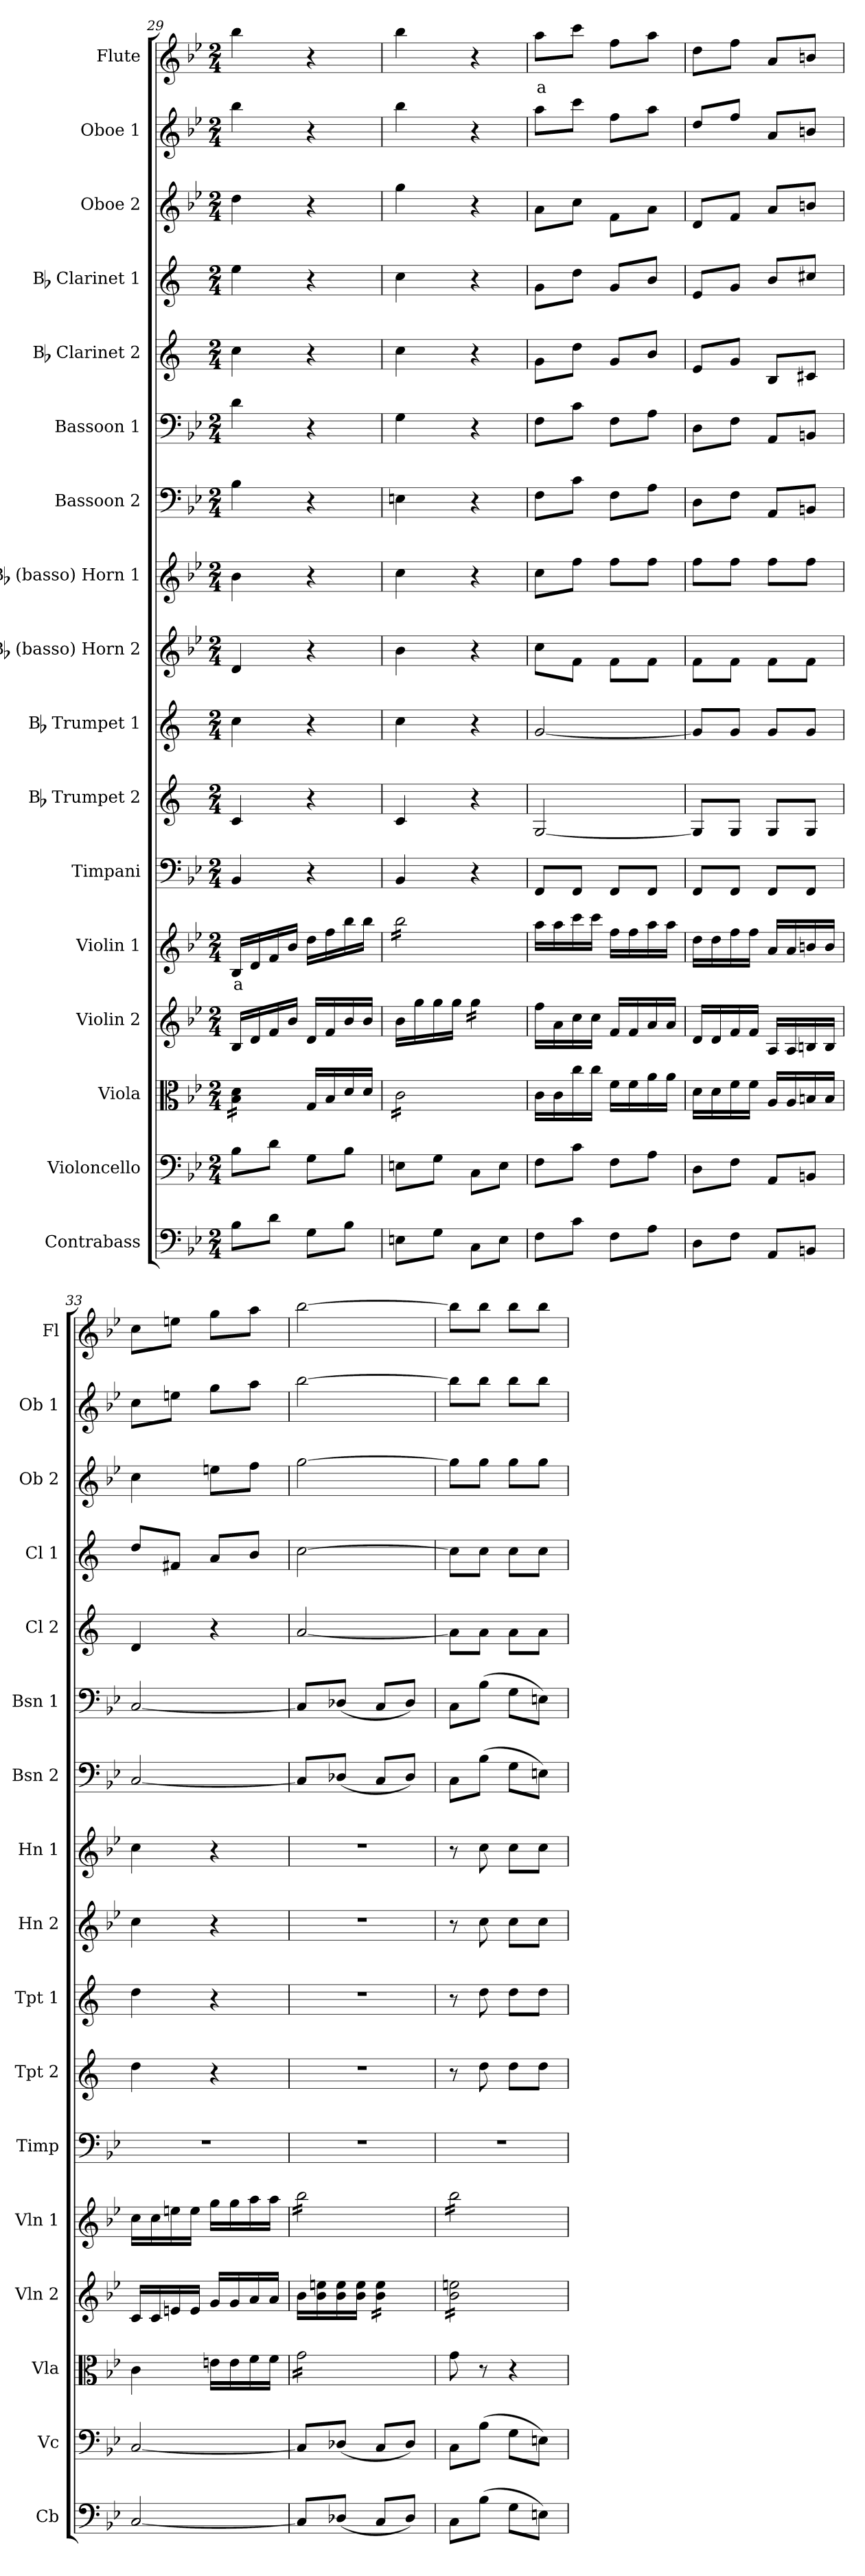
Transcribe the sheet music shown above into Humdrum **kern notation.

**kern	**kern	**kern	**kern	**kern	**text	**kern	**kern	**kern	**kern	**kern	**kern	**kern	**kern	**kern	**kern	**kern	**kern	**text
*part17	*part16	*part15	*part14	*part13	*part13	*part12	*part11	*part10	*part9	*part8	*part7	*part6	*part5	*part4	*part3	*part2	*part1	*part1
*staff17	*staff16	*staff15	*staff14	*staff13	*staff13	*staff12	*staff11	*staff10	*staff9	*staff8	*staff7	*staff6	*staff5	*staff4	*staff3	*staff2	*staff1	*staff1
*I"Contrabass	*I"Violoncello	*I"Viola	*I"Violin 2	*I"Violin 1	*	*I"Timpani	*I"Bb Trumpet 2	*I"Bb Trumpet 1	*I"Bb (basso) Horn 2	*I"Bb (basso) Horn 1	*I"Bassoon 2	*I"Bassoon 1	*I"Bb Clarinet 2	*I"Bb Clarinet 1	*I"Oboe 2	*I"Oboe 1	*I"Flute	*
*I'Cb	*I'Vc	*I'Vla	*I'Vln 2	*I'Vln 1	*	*I'Timp	*I'Tpt 2	*I'Tpt 1	*I'Hn 2	*I'Hn 1	*I'Bsn 2	*I'Bsn 1	*I'Cl 2	*I'Cl 1	*I'Ob 2	*I'Ob 1	*I'Fl	*
!!LO:PB:g=z
*clefF4	*clefF4	*clefC3	*clefG2	*clefG2	*	*clefF4	*clefG2	*clefG2	*clefG2	*clefG2	*clefF4	*clefF4	*clefG2	*clefG2	*clefG2	*clefG2	*clefG2	*
*ITrd7c12	*	*	*	*	*	*	*ITrd1c2	*ITrd1c2	*ITrd8c14	*ITrd8c14	*	*	*ITrd1c2	*ITrd1c2	*	*	*	*
*k[b-e-]	*k[b-e-]	*k[b-e-]	*k[b-e-]	*k[b-e-]	*	*k[b-e-]	*k[b-e-]	*k[b-e-]	*k[b-e-]	*k[b-e-]	*k[b-e-]	*k[b-e-]	*k[b-e-]	*k[b-e-]	*k[b-e-]	*k[b-e-]	*k[b-e-]	*
*M2/4	*M2/4	*M2/4	*M2/4	*M2/4	*	*M2/4	*M2/4	*M2/4	*M2/4	*M2/4	*M2/4	*M2/4	*M2/4	*M2/4	*M2/4	*M2/4	*M2/4	*
=29	=29	=29	=29	=29	=29	=29	=29	=29	=29	=29	=29	=29	=29	=29	=29	=29	=29	=29
!	!	!	!	!	!LO:LY:b:color=#FF0000	!	!	!	!	!	!	!	!	!	!	!	!	!
*	*	*tremolo	*	*	*	*	*	*	*	*	*	*	*	*	*	*	*	*
8BB-\L	8B-\L	16B-\ 16d\LL	16B-/LL	16B-/LL	a	4BB-/	4B-/	4b-\	4D/	4B-\	4B-\	4d\	4b-\	4dd\	4dd\	4bb-\	4bb-\	.
.	.	16B-\ 16d\	16d/	16d/	.	.	.	.	.	.	.	.	.	.	.	.	.	.
8D\J	8d\J	16B-\ 16d\	16f/	16f/	.	.	.	.	.	.	.	.	.	.	.	.	.	.
.	.	16B-\ 16d\JJ	16b-/JJ	16b-/JJ	.	.	.	.	.	.	.	.	.	.	.	.	.	.
*	*	*Xtremolo	*	*	*	*	*	*	*	*	*	*	*	*	*	*	*	*
8GG\L	8G\L	16G/LL	16d/LL	16dd\LL	.	4r	4r	4r	4r	4r	4r	4r	4r	4r	4r	4r	4r	.
.	.	16B-/	16f/	16ff\	.	.	.	.	.	.	.	.	.	.	.	.	.	.
8BB-\J	8B-\J	16d/	16b-/	16bb-\	.	.	.	.	.	.	.	.	.	.	.	.	.	.
.	.	16d/JJ	16b-/JJ	16bb-\JJ	.	.	.	.	.	.	.	.	.	.	.	.	.	.
=30	=30	=30	=30	=30	=30	=30	=30	=30	=30	=30	=30	=30	=30	=30	=30	=30	=30	=30
*	*	*tremolo	*	*	*	*	*	*	*	*	*	*	*	*	*	*	*	*
*	*	*	*	*tremolo	*	*	*	*	*	*	*	*	*	*	*	*	*	*
8EEn\L	8En\L	16c\LL	16b-\LL	16bb-\LL	.	4BB-/	4B-/	4b-\	4B-\	4c\	4En\	4G\	4b-\	4b-\	4gg\	4bb-\	4bb-\	.
.	.	16c\	16gg\	16bb-\	.	.	.	.	.	.	.	.	.	.	.	.	.	.
8GG\J	8G\J	16c\	16gg\	16bb-\	.	.	.	.	.	.	.	.	.	.	.	.	.	.
.	.	16c\	16gg\JJ	16bb-\	.	.	.	.	.	.	.	.	.	.	.	.	.	.
*	*	*	*tremolo	*	*	*	*	*	*	*	*	*	*	*	*	*	*	*
8CC\L	8C\L	16c\	16gg\LL	16bb-\	.	4r	4r	4r	4r	4r	4r	4r	4r	4r	4r	4r	4r	.
.	.	16c\	16gg\	16bb-\	.	.	.	.	.	.	.	.	.	.	.	.	.	.
8EE\J	8E\J	16c\	16gg\	16bb-\	.	.	.	.	.	.	.	.	.	.	.	.	.	.
.	.	16c\JJ	16gg\JJ	16bb-\JJ	.	.	.	.	.	.	.	.	.	.	.	.	.	.
*	*	*	*	*Xtremolo	*	*	*	*	*	*	*	*	*	*	*	*	*	*
*	*	*	*Xtremolo	*	*	*	*	*	*	*	*	*	*	*	*	*	*	*
*	*	*Xtremolo	*	*	*	*	*	*	*	*	*	*	*	*	*	*	*	*
=31	=31	=31	=31	=31	=31	=31	=31	=31	=31	=31	=31	=31	=31	=31	=31	=31	=31	=31
!	!	!	!	!	!	!	!	!	!	!	!	!	!	!	!	!	!	!LO:LY:b:color=#FF0000
8FF\L	8F\L	16c\LL	16ff\LL	16aa\LL	.	8FF/L	[2F/	[2f/	8c\L	8c\L	8F\L	8F\L	8f\L	8f\L	8a\L	8aa\L	8aa\L	a
.	.	16c\	16a\	16aa\	.	.	.	.	.	.	.	.	.	.	.	.	.	.
8C\J	8c\J	16cc\	16cc\	16ccc\	.	8FF/J	.	.	8F\J	8f\J	8c\J	8c\J	8cc\J	8cc\J	8cc\J	8ccc\J	8ccc\J	.
.	.	16cc\JJ	16cc\JJ	16ccc\JJ	.	.	.	.	.	.	.	.	.	.	.	.	.	.
8FF\L	8F\L	16f\LL	16f/LL	16ff\LL	.	8FF/L	.	.	8F\L	8f\L	8F\L	8F\L	8f/L	8f/L	8f\L	8ff\L	8ff\L	.
.	.	16f\	16f/	16ff\	.	.	.	.	.	.	.	.	.	.	.	.	.	.
8AA\J	8A\J	16a\	16a/	16aa\	.	8FF/J	.	.	8F\J	8f\J	8A\J	8A\J	8a/J	8a/J	8a\J	8aa\J	8aa\J	.
.	.	16a\JJ	16a/JJ	16aa\JJ	.	.	.	.	.	.	.	.	.	.	.	.	.	.
=32	=32	=32	=32	=32	=32	=32	=32	=32	=32	=32	=32	=32	=32	=32	=32	=32	=32	=32
8DD\L	8D\L	16d\LL	16d/LL	16dd\LL	.	8FF/L	8F/L]	8f/L]	8F\L	8f\L	8D\L	8D\L	8d/L	8d/L	8d/L	8dd/L	8dd\L	.
.	.	16d\	16d/	16dd\	.	.	.	.	.	.	.	.	.	.	.	.	.	.
8FF\J	8F\J	16f\	16f/	16ff\	.	8FF/J	8F/J	8f/J	8F\J	8f\J	8F\J	8F\J	8f/J	8f/J	8f/J	8ff/J	8ff\J	.
.	.	16f\JJ	16f/JJ	16ff\JJ	.	.	.	.	.	.	.	.	.	.	.	.	.	.
8AAA/L	8AA/L	16A/LL	16A/LL	16a/LL	.	8FF/L	8F/L	8f/L	8F\L	8f\L	8AA/L	8AA/L	8A/L	8a/L	8a/L	8a/L	8a/L	.
.	.	16A/	16A/	16a/	.	.	.	.	.	.	.	.	.	.	.	.	.	.
8BBBn/J	8BBn/J	16Bn/	16Bn/	16bn/	.	8FF/J	8F/J	8f/J	8F\J	8f\J	8BBn/J	8BBn/J	8Bn/J	8bn/J	8bn/J	8bn/J	8bn/J	.
.	.	16B/JJ	16B/JJ	16b/JJ	.	.	.	.	.	.	.	.	.	.	.	.	.	.
=33	=33	=33	=33	=33	=33	=33	=33	=33	=33	=33	=33	=33	=33	=33	=33	=33	=33	=33
[2CC/	[2C/	4c\	16c/LL	16cc\LL	.	2r	4cc\	4cc\	4c\	4c\	[2C/	[2C/	4c/	8cc/L	4cc\	8cc\L	8cc\L	.
.	.	.	16c/	16cc\	.	.	.	.	.	.	.	.	.	.	.	.	.	.
.	.	.	16en/	16een\	.	.	.	.	.	.	.	.	.	8en/J	.	8een\J	8een\J	.
.	.	.	16e/JJ	16ee\JJ	.	.	.	.	.	.	.	.	.	.	.	.	.	.
.	.	16en\LL	16g/LL	16gg\LL	.	.	4r	4r	4r	4r	.	.	4r	8g/L	8een\L	8gg\L	8gg\L	.
.	.	16e\	16g/	16gg\	.	.	.	.	.	.	.	.	.	.	.	.	.	.
.	.	16f\	16a/	16aa\	.	.	.	.	.	.	.	.	.	8a/J	8ff\J	8aa\J	8aa\J	.
.	.	16f\JJ	16a/JJ	16aa\JJ	.	.	.	.	.	.	.	.	.	.	.	.	.	.
=34	=34	=34	=34	=34	=34	=34	=34	=34	=34	=34	=34	=34	=34	=34	=34	=34	=34	=34
*	*	*tremolo	*	*	*	*	*	*	*	*	*	*	*	*	*	*	*	*
*	*	*	*	*tremolo	*	*	*	*	*	*	*	*	*	*	*	*	*	*
8CC/L]	8C/L]	16g\LL	16b-\LL	16bb-\LL	.	2r	2r	2r	2r	2r	8C/L]	8C/L]	[2g/	[2b-\	[2gg\	[2bb-\	[2bb-\	.
.	.	16g\	16b-\ 16een\	16bb-\	.	.	.	.	.	.	.	.	.	.	.	.	.	.
(8DD-X/J	(8D-X/J	16g\	16b-\ 16ee\	16bb-\	.	.	.	.	.	.	(8D-X/J	(8D-X/J	.	.	.	.	.	.
.	.	16g\	16b-\ 16ee\JJ	16bb-\	.	.	.	.	.	.	.	.	.	.	.	.	.	.
*	*	*	*tremolo	*	*	*	*	*	*	*	*	*	*	*	*	*	*	*
8CC/L	8C/L	16g\	16b-\ 16ee\LL	16bb-\	.	.	.	.	.	.	8C/L	8C/L	.	.	.	.	.	.
.	.	16g\	16b-\ 16ee\	16bb-\	.	.	.	.	.	.	.	.	.	.	.	.	.	.
8DD-/J)	8D-/J)	16g\	16b-\ 16ee\	16bb-\	.	.	.	.	.	.	8D-/J)	8D-/J)	.	.	.	.	.	.
.	.	16g\JJ	16b-\ 16ee\JJ	16bb-\JJ	.	.	.	.	.	.	.	.	.	.	.	.	.	.
*	*	*Xtremolo	*	*	*	*	*	*	*	*	*	*	*	*	*	*	*	*
=35	=35	=35	=35	=35	=35	=35	=35	=35	=35	=35	=35	=35	=35	=35	=35	=35	=35	=35
8CC\L	8C\L	8g\	16b-\ 16een\LL	16bb-\LL	.	2r	8r	8r	8r	8r	8C\L	8C\L	8g\L]	8b-\L]	8gg\L]	8bb-\L]	8bb-\L]	.
.	.	.	16b-\ 16een\	16bb-\	.	.	.	.	.	.	.	.	.	.	.	.	.	.
(8BB-\J	(8B-\J	8r	16b-\ 16een\	16bb-\	.	.	8cc\	8cc\	8c\	8c\	(8B-\J	(8B-\J	8g\J	8b-\J	8gg\J	8bb-\J	8bb-\J	.
.	.	.	16b-\ 16een\	16bb-\	.	.	.	.	.	.	.	.	.	.	.	.	.	.
8GG\L	8G\L	4r	16b-\ 16een\	16bb-\	.	.	8cc\L	8cc\L	8c\L	8c\L	8G\L	8G\L	8g\L	8b-\L	8gg\L	8bb-\L	8bb-\L	.
.	.	.	16b-\ 16een\	16bb-\	.	.	.	.	.	.	.	.	.	.	.	.	.	.
8EEn\J)	8En\J)	.	16b-\ 16een\	16bb-\	.	.	8cc\J	8cc\J	8c\J	8c\J	8En\J)	8En\J)	8g\J	8b-\J	8gg\J	8bb-\J	8bb-\J	.
.	.	.	16b-\ 16een\JJ	16bb-\JJ	.	.	.	.	.	.	.	.	.	.	.	.	.	.
*	*	*	*	*Xtremolo	*	*	*	*	*	*	*	*	*	*	*	*	*	*
*	*	*	*Xtremolo	*	*	*	*	*	*	*	*	*	*	*	*	*	*	*
=	=	=	=	=	=	=	=	=	=	=	=	=	=	=	=	=	=	=
*-	*-	*-	*-	*-	*-	*-	*-	*-	*-	*-	*-	*-	*-	*-	*-	*-	*-	*-
